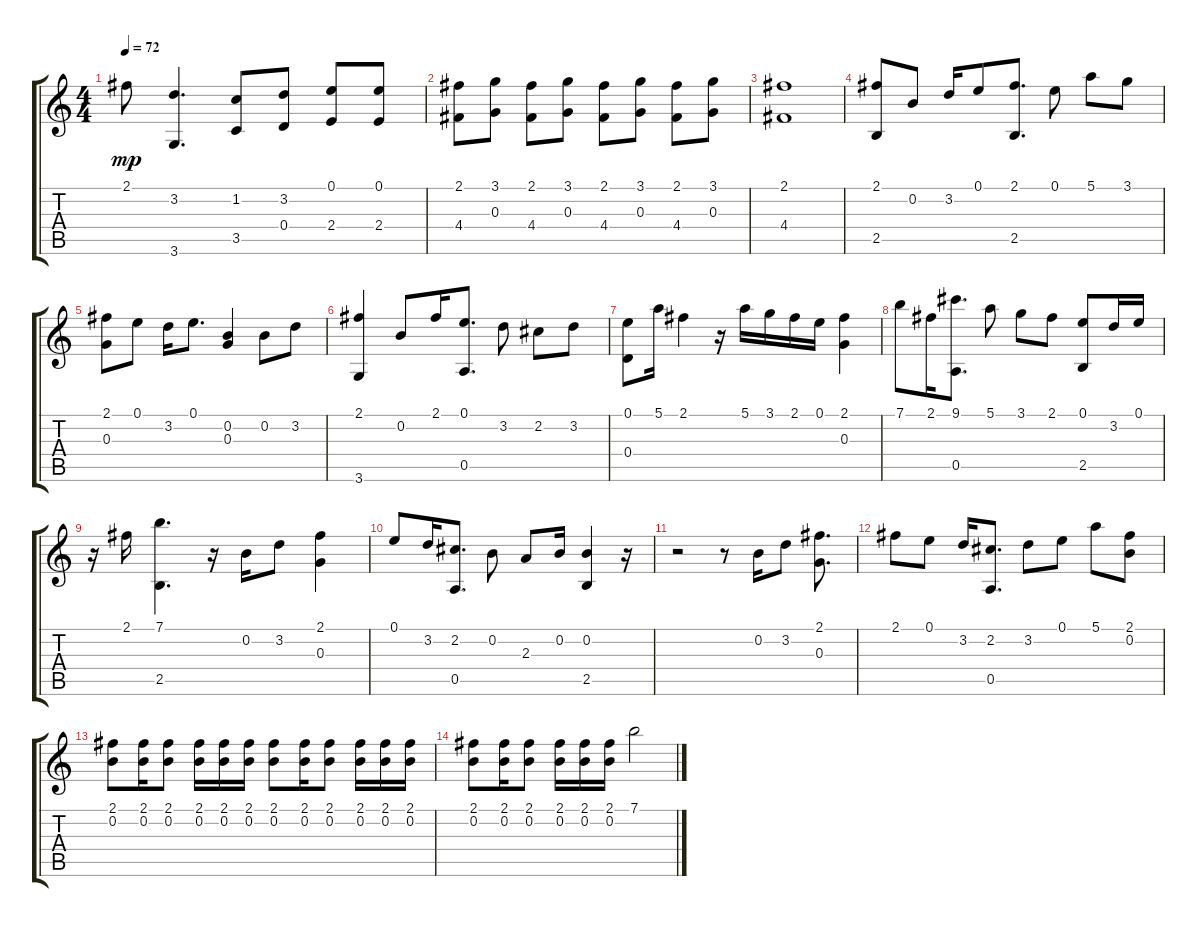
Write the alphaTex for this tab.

\track "" {instrument acousticguitarsteel}
\staff {score tabs}
\tuning (E4 B3 G3 D3 A2 E2) {hide}
\ts (4 4)
\tempo 72
\clef g2
\ks c
2.1.8{dy mp} (3.2 3.6).4{d} (1.2 3.5).8 (3.2 0.4).8 (0.1 2.4).8 (0.1 2.4).8 |
(2.1 4.4).8 (3.1 0.3).8 (2.1 4.4).8 (3.1 0.3).8 (2.1 4.4).8 (3.1 0.3).8 (2.1 4.4).8 (3.1 0.3).8 |
(2.1 4.4).1 |
(2.1 2.5).8 0.2.8 3.2.16 0.1.8 (2.1 2.5).8{d} 0.1.8 5.1.8 3.1.8 |
(2.1 0.3).8 0.1.8 3.2.16 0.1.8{d} (0.2 0.3).4 0.2.8 3.2.8 |
(2.1 3.6).4 0.2.8 2.1.16 (0.1 0.5).8{d} 3.2.8 2.2.8 3.2.8 |
(0.1 0.4).8 5.1.16 2.1.4 r.16 5.1.16 3.1.16 2.1.16 0.1.16 (2.1 0.3).4 |
7.1.8 2.1.16 (9.1 0.5).8{d} 5.1.8 3.1.8 2.1.8 (0.1 2.5).8 3.2.16 0.1.16 |
r.16 2.1.16 (7.1 2.5).4{d} r.16 0.2.16 3.2.8 (2.1 0.3).4 |
0.1.8 3.2.16 (2.2 0.5).8{d} 0.2.8 2.3.8 0.2.16 (0.2 2.5).4 r.16 |
r.2 r.8 0.2.16 3.2.8 (2.1 0.3).8{d} |
2.1.8 0.1.8 3.2.16 (2.2 0.5).8{d} 3.2.8 0.1.8 5.1.8 (2.1 0.2).8 |
(2.1 0.2).8 (2.1 0.2).16 (2.1 0.2).8 (2.1 0.2).16 (2.1 0.2).16 (2.1 0.2).16 (2.1 0.2).8 (2.1 0.2).16 (2.1 0.2).8 (2.1 0.2).16 (2.1 0.2).16 (2.1 0.2).16 |
(2.1 0.2).8 (2.1 0.2).16 (2.1 0.2).8 (2.1 0.2).16 (2.1 0.2).16 (2.1 0.2).16 7.1.2
